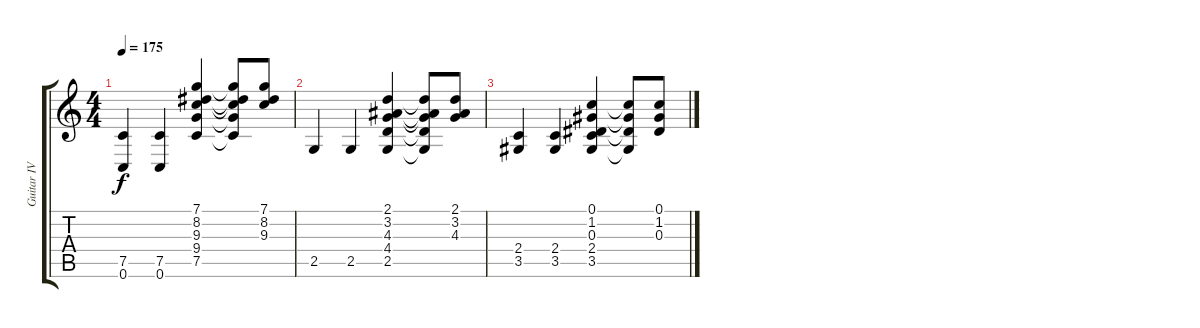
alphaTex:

\track ("Guitar IV" "Guitar IV") {instrument acousticguitarsteel}
\staff {score tabs}
\tuning (C4 G3 Eb3 Bb2 F2 C2) {hide}
\ts (4 4)
\tempo 175
\clef g2
\ks c
(7.5 0.6).4{dy f} (7.5 0.6).4 (7.1 8.2 9.3 9.4 7.5).4 (7.1{t} 8.2{t} 9.3{t} 9.4{t} 7.5{t}).8 (7.1 8.2 9.3).8 |
2.5.4 2.5.4 (2.1 3.2 4.3 4.4 2.5).4 (2.1{t} 3.2{t} 4.3{t} 4.4{t} 2.5{t}).8 (2.1 3.2 4.3).8 |
(2.4 3.5).4 (2.4 3.5).4 (0.1 1.2 0.3 2.4 3.5).4 (0.1{t} 1.2{t} 0.3{t} 3.5{t}).8 (0.1 1.2 0.3).8
